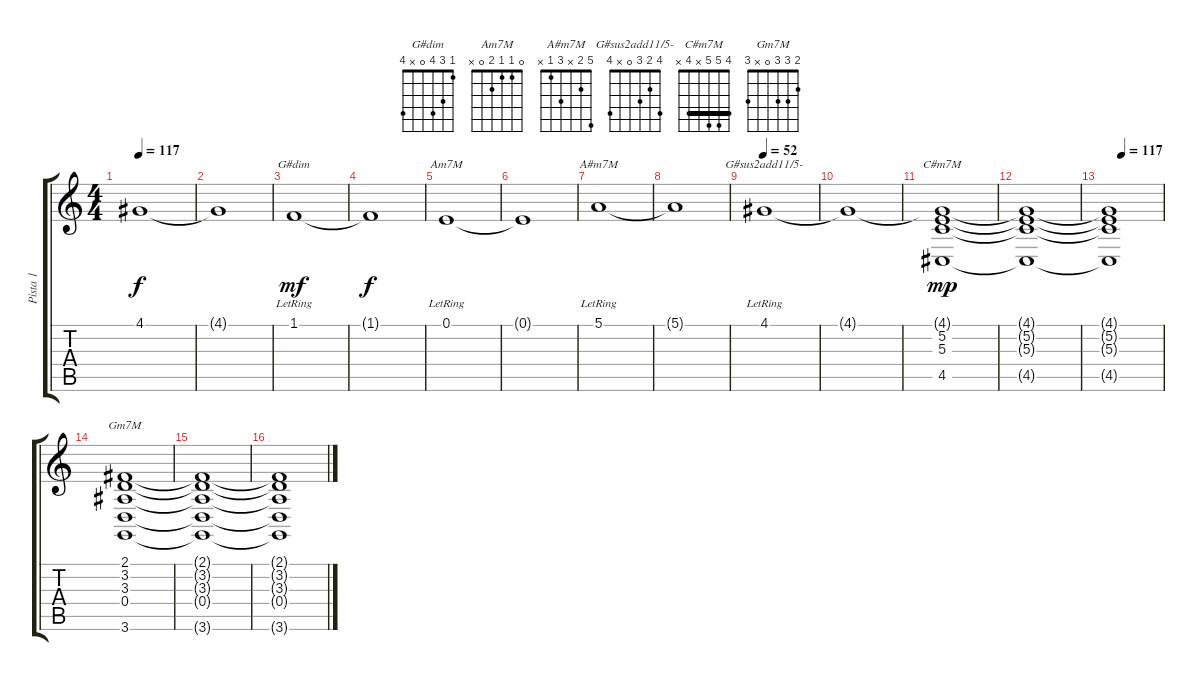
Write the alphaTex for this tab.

\track ("Pista 1" "Pista 1") {instrument stringensemble2}
\staff {score tabs}
\tuning (E4 B3 G3 D3 A2 E2) {hide}
\chord ("G#dim" 1 3 4 0 x 4)
\chord ("Am7M" 0 1 1 2 0 x)
\chord ("A#m7M" 5 2 x 3 1 x)
\chord ("G#sus2add11/5-" 4 2 3 0 x 4)
\chord ("C#m7M" 4 5 5 x 4 x) {barre 4}
\chord ("Gm7M" 2 3 3 0 x 3)
\ts (4 4)
\tempo 117
\clef g2
\ks c
4.1{t}.1{dy f} |
4.1{t}.1 |
1.1{lr}.1{ch "G#dim" dy mf volume 16} |
1.1{t}.1{dy f} |
0.1{lr}.1{ch "Am7M"} |
0.1{t}.1 |
5.1{lr}.1{ch "A#m7M"} |
5.1{t}.1 |
\tempo 52
4.1{lr}.1{ch "G#sus2add11/5-"} |
4.1{t}.1 |
(4.1{t} 5.2 5.3 4.5).1{ch "C#m7M" dy mp} |
(4.1{t} 5.2{t} 5.3{t} 4.5{t}).1 |
\tempo (117 0.25)
(4.1{t} 5.2{t} 5.3{t} 4.5{t}).1 |
(2.1 3.2 3.3 0.4 3.6).1{ch "Gm7M"} |
(2.1{t} 3.2{t} 3.3{t} 0.4{t} 3.6{t}).1 |
(2.1{t} 3.2{t} 3.3{t} 0.4{t} 3.6{t}).1
